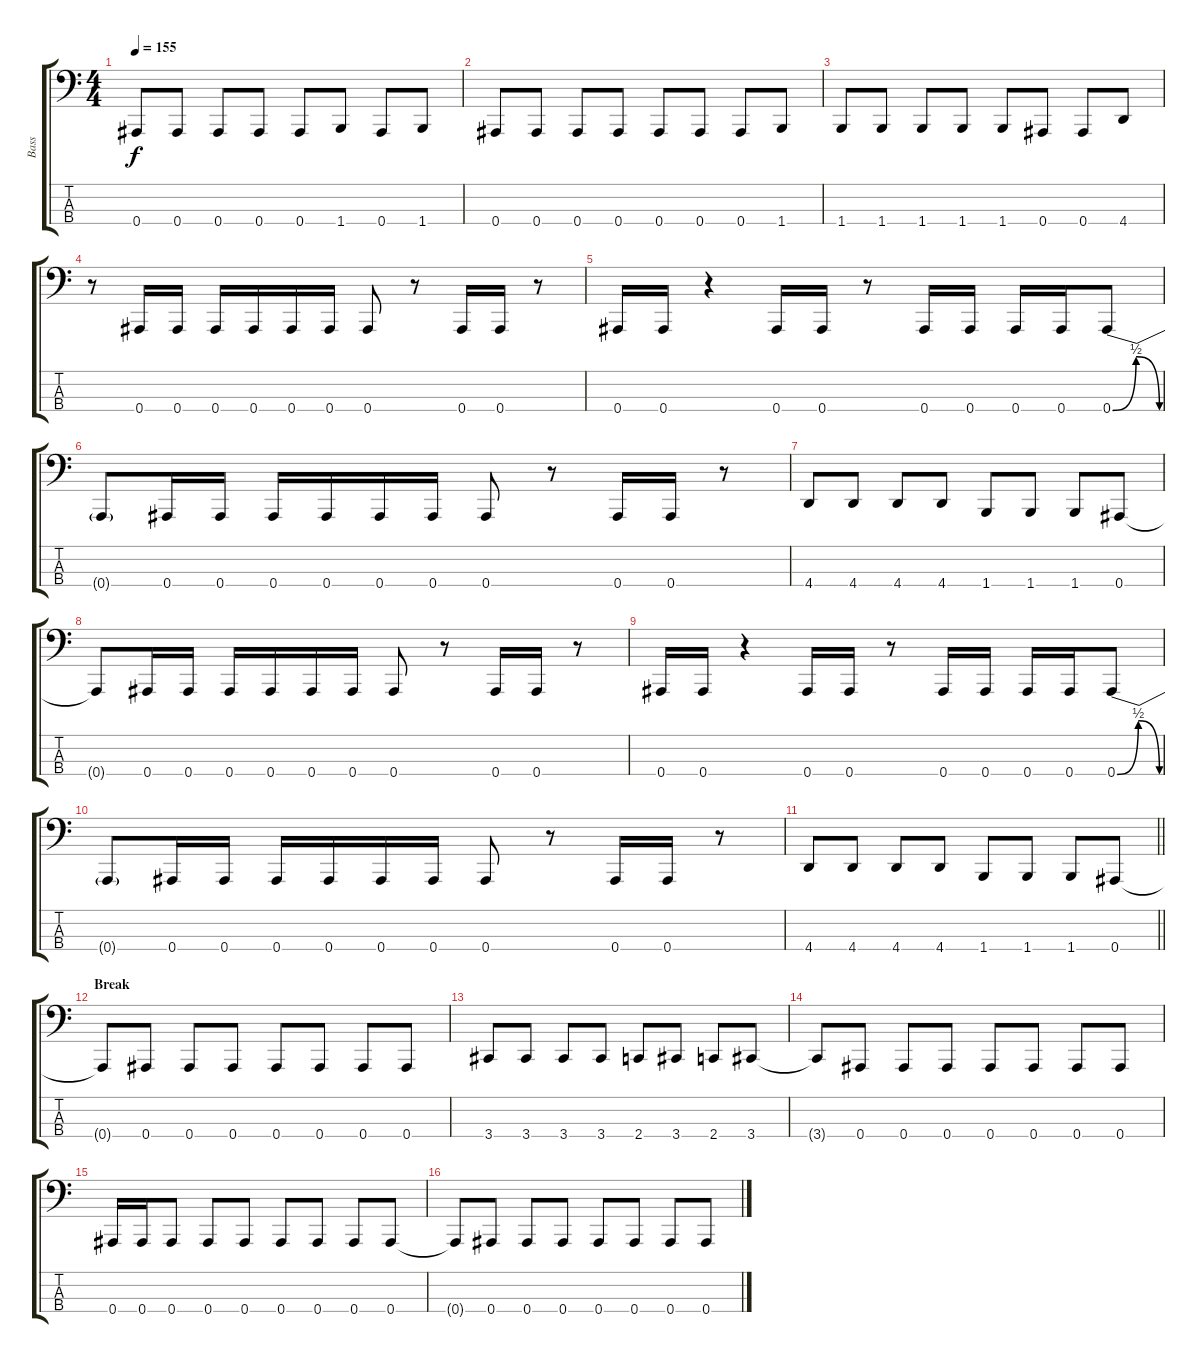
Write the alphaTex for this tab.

\track ("Bass" "Bass") {instrument electricbassfinger}
\staff {score tabs}
\tuning (Eb2 Bb1 F1 Bb0) {hide}
\ts (4 4)
\tempo 155
\clef f4
\ks c
0.4.8{dy f} 0.4.8 0.4.8 0.4.8 0.4.8 1.4.8 0.4.8 1.4.8 |
0.4.8 0.4.8 0.4.8 0.4.8 0.4.8 0.4.8 0.4.8 1.4.8 |
1.4.8 1.4.8 1.4.8 1.4.8 1.4.8 0.4.8 0.4.8 4.4.8 |
r.8 0.4.16 0.4.16 0.4.16 0.4.16 0.4.16 0.4.16 0.4.8 r.8 0.4.16 0.4.16 r.8 |
0.4.16 0.4.16 r.4 0.4.16 0.4.16 r.8 0.4.16 0.4.16 0.4.16 0.4.16 0.4{be (bendrelease 0 0 15 2 45 2 60 0)}.8 |
0.4{t}.8 0.4.16 0.4.16 0.4.16 0.4.16 0.4.16 0.4.16 0.4.8 r.8 0.4.16 0.4.16 r.8 |
4.4.8 4.4.8 4.4.8 4.4.8 1.4.8 1.4.8 1.4.8 0.4.8 |
0.4{t}.8 0.4.16 0.4.16 0.4.16 0.4.16 0.4.16 0.4.16 0.4.8 r.8 0.4.16 0.4.16 r.8 |
0.4.16 0.4.16 r.4 0.4.16 0.4.16 r.8 0.4.16 0.4.16 0.4.16 0.4.16 0.4{be (bendrelease 0 0 15 2 45 2 60 0)}.8 |
0.4{t}.8 0.4.16 0.4.16 0.4.16 0.4.16 0.4.16 0.4.16 0.4.8 r.8 0.4.16 0.4.16 r.8 |
\barLineRight lightlight
4.4.8 4.4.8 4.4.8 4.4.8 1.4.8 1.4.8 1.4.8 0.4.8 |
\section ("" "Break")
0.4{t}.8 0.4.8 0.4.8 0.4.8 0.4.8 0.4.8 0.4.8 0.4.8 |
3.4.8 3.4.8 3.4.8 3.4.8 2.4.8 3.4.8 2.4.8 3.4.8 |
3.4{t}.8 0.4.8 0.4.8 0.4.8 0.4.8 0.4.8 0.4.8 0.4.8 |
0.4.16 0.4.16 0.4.8 0.4.8 0.4.8 0.4.8 0.4.8 0.4.8 0.4.8 |
0.4{t}.8 0.4.8 0.4.8 0.4.8 0.4.8 0.4.8 0.4.8 0.4.8
